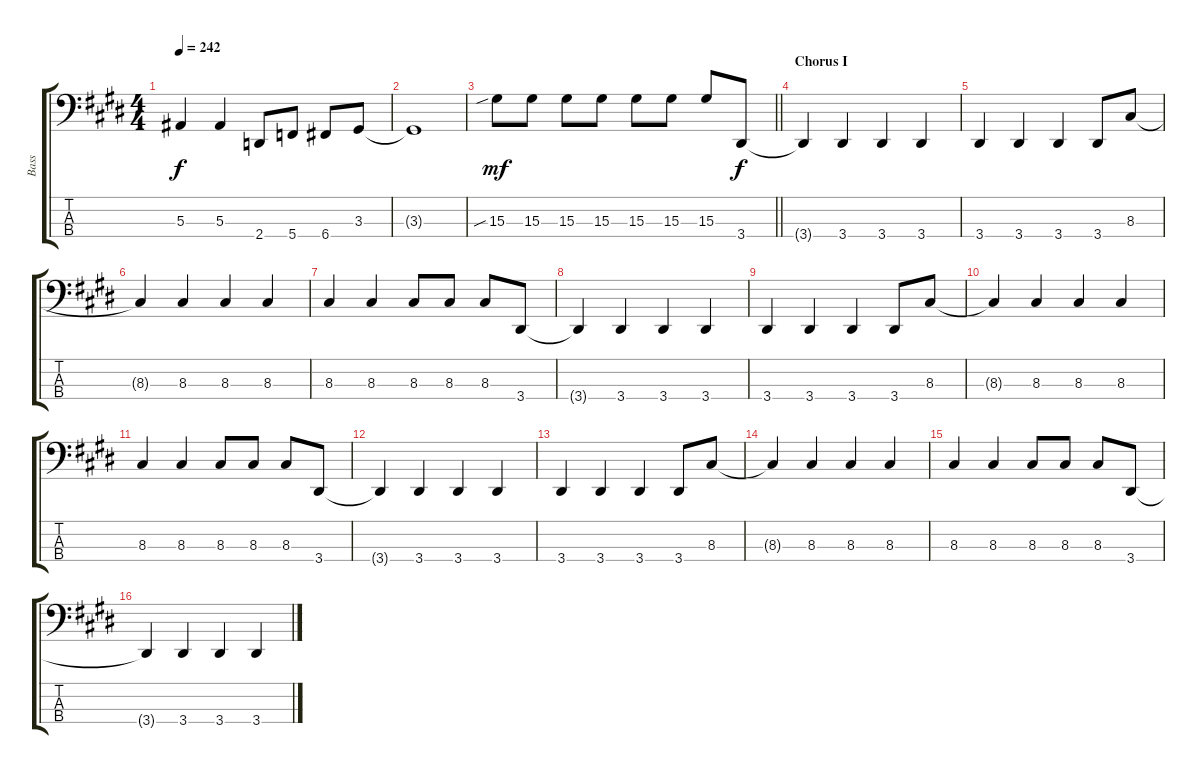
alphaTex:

\track ("Bass" "Bass") {instrument electricbassfinger}
\staff {score tabs}
\tuning (Eb2 Bb1 F1 C1) {hide}
\ts (4 4)
\tempo 242
\clef f4
\ks e
5.3.4{dy f} 5.3.4 2.4.8 5.4.8 6.4.8 3.3.8 |
3.3{t}.1 |
\barLineRight lightlight
15.3{sib}.8{dy mf} 15.3.8 15.3.8 15.3.8 15.3.8 15.3.8 15.3.8 3.4.8{dy f} |
\section ("" "Chorus I")
3.4{t}.4 3.4.4 3.4.4 3.4.4 |
3.4.4 3.4.4 3.4.4 3.4.8 8.3.8 |
8.3{t}.4 8.3.4 8.3.4 8.3.4 |
8.3.4 8.3.4 8.3.8 8.3.8 8.3.8 3.4.8 |
3.4{t}.4 3.4.4 3.4.4 3.4.4 |
3.4.4 3.4.4 3.4.4 3.4.8 8.3.8 |
8.3{t}.4 8.3.4 8.3.4 8.3.4 |
8.3.4 8.3.4 8.3.8 8.3.8 8.3.8 3.4.8 |
3.4{t}.4 3.4.4 3.4.4 3.4.4 |
3.4.4 3.4.4 3.4.4 3.4.8 8.3.8 |
8.3{t}.4 8.3.4 8.3.4 8.3.4 |
8.3.4 8.3.4 8.3.8 8.3.8 8.3.8 3.4.8 |
3.4{t}.4 3.4.4 3.4.4 3.4.4
